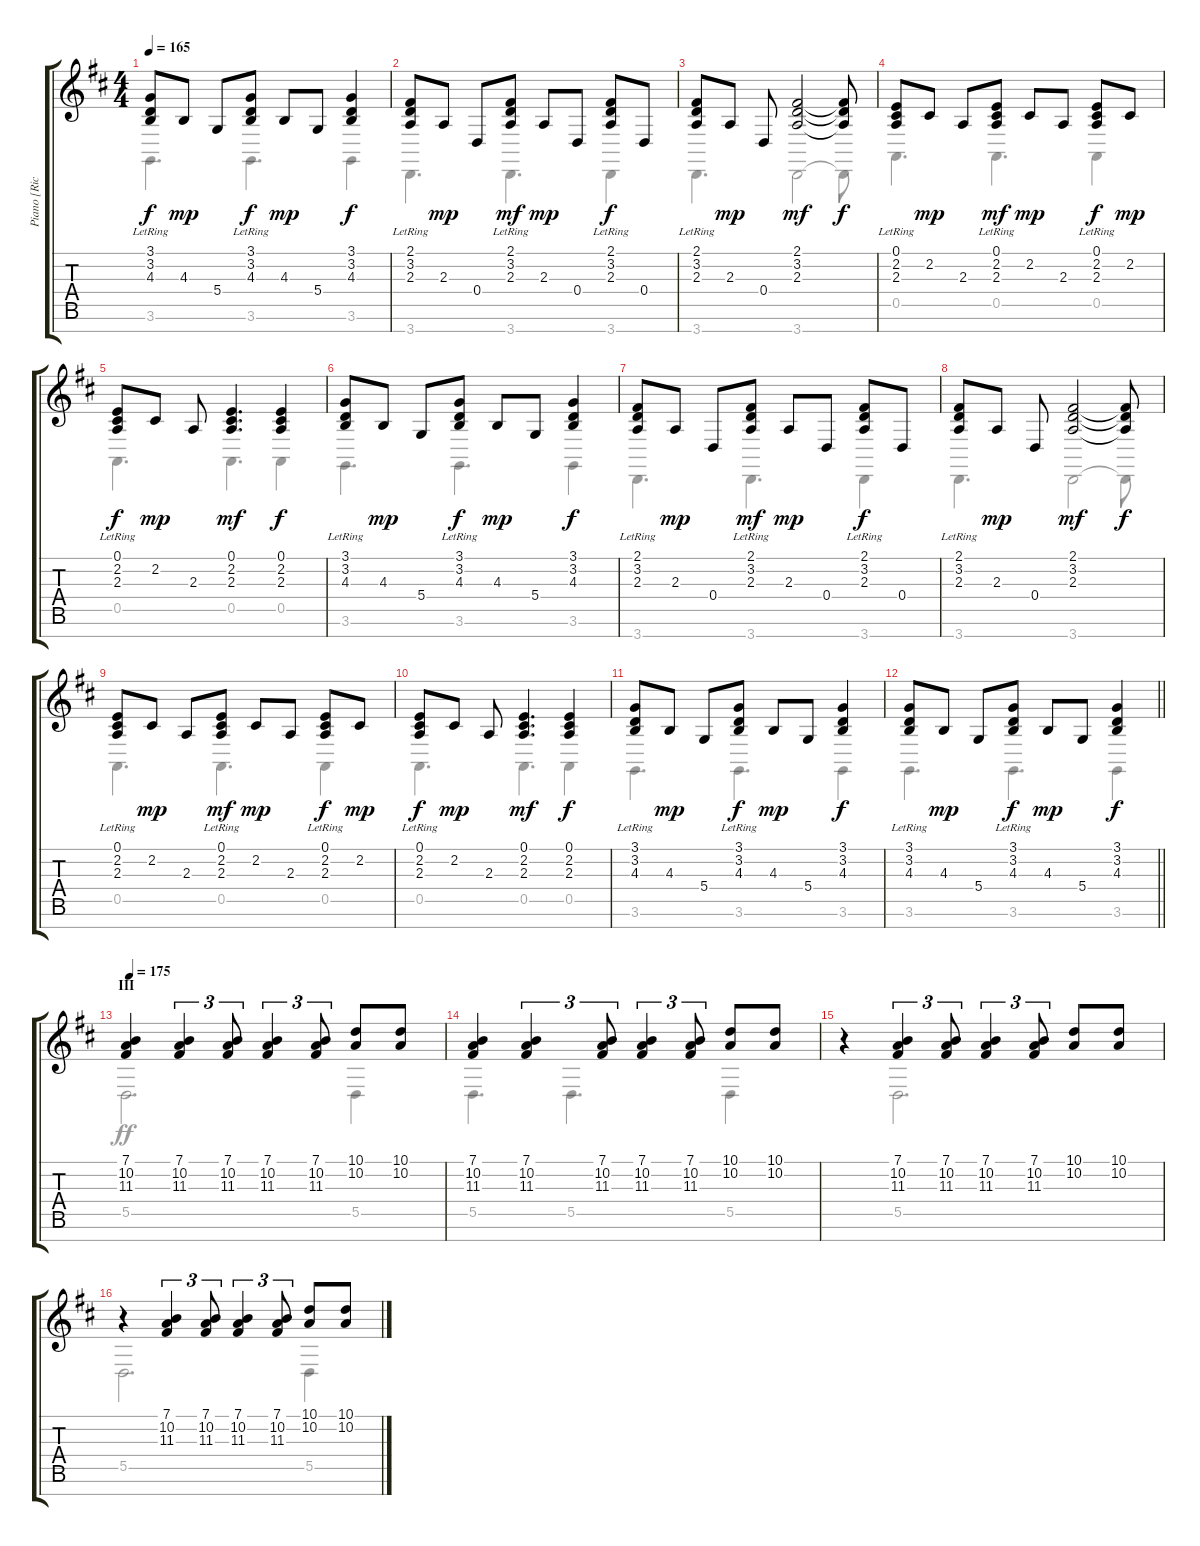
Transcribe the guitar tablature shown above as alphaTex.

\track ("Piano [Richard Wright]" "Piano [Ric") {instrument acousticgrandpiano}
\staff {score tabs}
\tuning (E4 B3 G3 D3 A2 E2 B1) {hide}
\voice
\ts (4 4)
\tempo 165
\clef g2
\ks d
(3.1{lr} 3.2{lr} 4.3{lr}).8{dy f} 4.3.8{dy mp} 5.4.8 (3.1{lr} 3.2{lr} 4.3{lr}).8{dy f} 4.3.8{dy mp} 5.4.8 (3.1 3.2 4.3).4{dy f} |
(2.1{lr} 3.2{lr} 2.3{lr}).8 2.3.8{dy mp} 0.4.8 (2.1{lr} 3.2{lr} 2.3{lr}).8{dy mf} 2.3.8{dy mp} 0.4.8 (2.1{lr} 3.2{lr} 2.3{lr}).8{dy f} 0.4.8 |
(2.1{lr} 3.2{lr} 2.3{lr}).8 2.3.8{dy mp} 0.4.8 (2.1 3.2 2.3).2{dy mf} (2.1{t} 3.2{t} 2.3{t}).8{dy f} |
(0.1{lr} 2.2{lr} 2.3{lr}).8 2.2.8{dy mp} 2.3.8 (0.1{lr} 2.2{lr} 2.3{lr}).8{dy mf} 2.2.8{dy mp} 2.3.8 (0.1{lr} 2.2{lr} 2.3{lr}).8{dy f} 2.2.8{dy mp} |
(0.1{lr} 2.2{lr} 2.3{lr}).8{dy f} 2.2.8{dy mp} 2.3.8 (0.1 2.2 2.3).4{d dy mf} (0.1 2.2 2.3).4{dy f} |
(3.1{lr} 3.2{lr} 4.3{lr}).8 4.3.8{dy mp} 5.4.8 (3.1{lr} 3.2{lr} 4.3{lr}).8{dy f} 4.3.8{dy mp} 5.4.8 (3.1 3.2 4.3).4{dy f} |
(2.1{lr} 3.2{lr} 2.3{lr}).8 2.3.8{dy mp} 0.4.8 (2.1{lr} 3.2{lr} 2.3{lr}).8{dy mf} 2.3.8{dy mp} 0.4.8 (2.1{lr} 3.2{lr} 2.3{lr}).8{dy f} 0.4.8 |
(2.1{lr} 3.2{lr} 2.3{lr}).8 2.3.8{dy mp} 0.4.8 (2.1 3.2 2.3).2{dy mf} (2.1{t} 3.2{t} 2.3{t}).8{dy f} |
(0.1{lr} 2.2{lr} 2.3{lr}).8 2.2.8{dy mp} 2.3.8 (0.1{lr} 2.2{lr} 2.3{lr}).8{dy mf} 2.2.8{dy mp} 2.3.8 (0.1{lr} 2.2{lr} 2.3{lr}).8{dy f} 2.2.8{dy mp} |
(0.1{lr} 2.2{lr} 2.3{lr}).8{dy f} 2.2.8{dy mp} 2.3.8 (0.1 2.2 2.3).4{d dy mf} (0.1 2.2 2.3).4{dy f} |
(3.1{lr} 3.2{lr} 4.3{lr}).8 4.3.8{dy mp} 5.4.8 (3.1{lr} 3.2{lr} 4.3{lr}).8{dy f} 4.3.8{dy mp} 5.4.8 (3.1 3.2 4.3).4{dy f} |
\barLineRight lightlight
(3.1{lr} 3.2{lr} 4.3{lr}).8 4.3.8{dy mp} 5.4.8 (3.1{lr} 3.2{lr} 4.3{lr}).8{dy f} 4.3.8{dy mp} 5.4.8 (3.1 3.2 4.3).4{dy f} |
\section ("" "III")
\tempo 175
(7.1 10.2 11.3).4{volume 13} (7.1 10.2 11.3).4{tu (3 2)} (7.1 10.2 11.3).8{tu (3 2)} (7.1 10.2 11.3).4{tu (3 2)} (7.1 10.2 11.3).8{tu (3 2)} (10.1 10.2).8 (10.1 10.2).8 |
(7.1 10.2 11.3).4 (7.1 10.2 11.3).4{tu (3 2)} (7.1 10.2 11.3).8{tu (3 2)} (7.1 10.2 11.3).4{tu (3 2)} (7.1 10.2 11.3).8{tu (3 2)} (10.1 10.2).8 (10.1 10.2).8 |
r.4 (7.1 10.2 11.3).4{tu (3 2)} (7.1 10.2 11.3).8{tu (3 2)} (7.1 10.2 11.3).4{tu (3 2)} (7.1 10.2 11.3).8{tu (3 2)} (10.1 10.2).8 (10.1 10.2).8 |
r.4 (7.1 10.2 11.3).4{tu (3 2)} (7.1 10.2 11.3).8{tu (3 2)} (7.1 10.2 11.3).4{tu (3 2)} (7.1 10.2 11.3).8{tu (3 2)} (10.1 10.2).8 (10.1 10.2).8
\voice
\clef g2
\ottava regular
\simile none
\ks d
3.6.4{d dy f} 3.6.4{d} 3.6.4 |
3.7.4{d} 3.7.4{d} 3.7.4 |
3.7.4{d} 3.7.2 3.7{t}.8 |
0.5.4{d} 0.5.4{d} 0.5.4 |
0.5.4{d} 0.5.4{d} 0.5.4 |
3.6.4{d} 3.6.4{d} 3.6.4 |
3.7.4{d} 3.7.4{d} 3.7.4 |
3.7.4{d} 3.7.2 3.7{t}.8 |
0.5.4{d} 0.5.4{d} 0.5.4 |
0.5.4{d} 0.5.4{d} 0.5.4 |
3.6.4{d} 3.6.4{d} 3.6.4 |
\barLineRight lightlight
3.6.4{d} 3.6.4{d} 3.6.4 |
5.5.2{d dy ff} 5.5.4 |
5.5.4{d} 5.5.4{d} 5.5.4 |
r.4 5.5.2{d} |
5.5.2{d} 5.5.4
